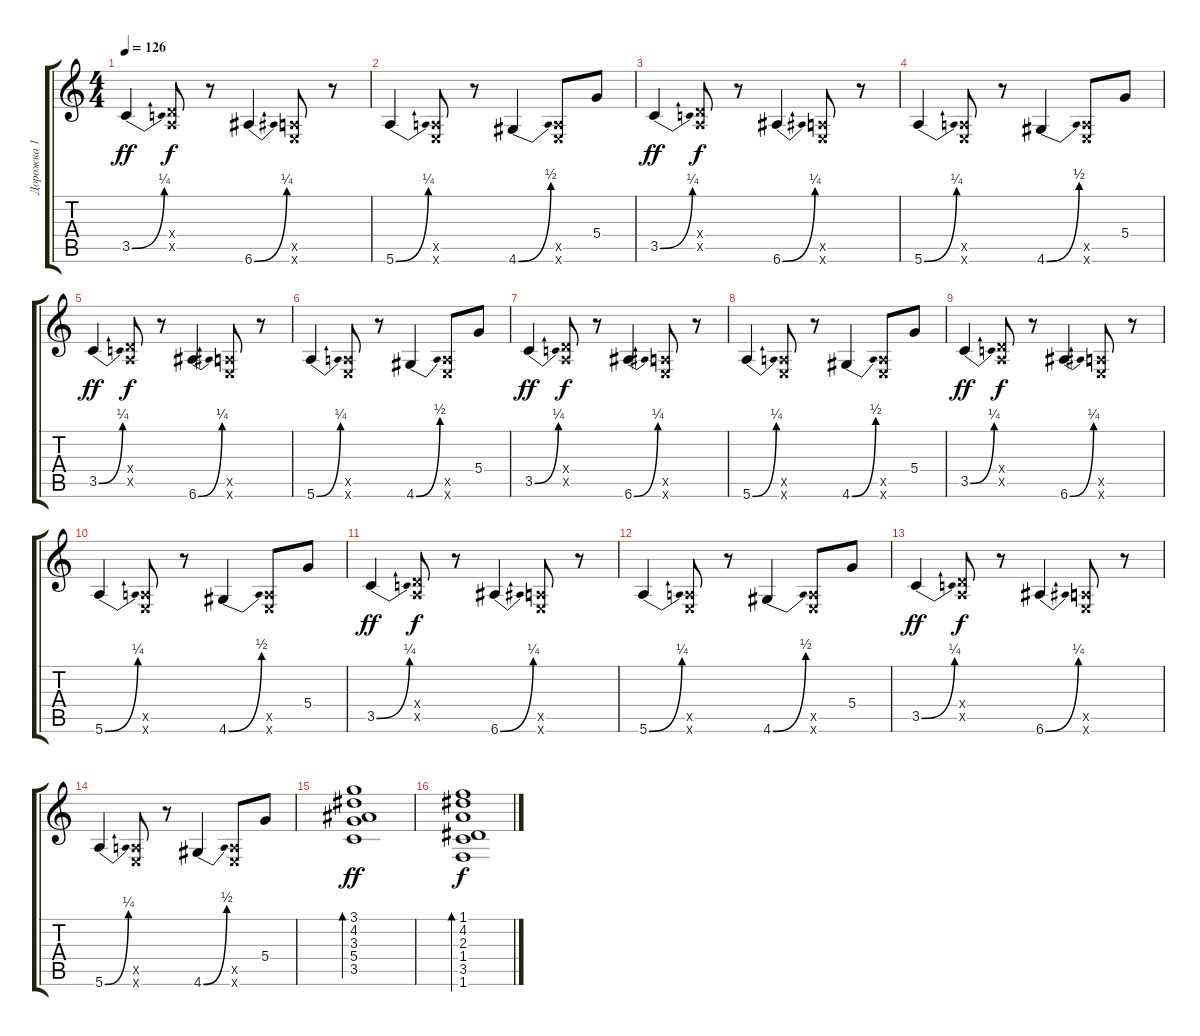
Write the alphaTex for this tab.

\track ("Дорожка 1" "Дорожка 1") {instrument acousticguitarsteel}
\staff {score tabs}
\tuning (E4 B3 G3 D3 A2 E2) {hide}
\ts (4 4)
\tempo 126
\clef g2
\ks c
3.5{be (bend 0 0 60 1)}.4{dy ff instrument acousticguitarsteel} (0.4{x} 0.5{x}).8{dy f} r.8 6.6{be (bend 0 0 60 1)}.4 (0.5{x} 0.6{x}).8 r.8 |
5.6{be (bend 0 0 60 1)}.4 (0.5{x} 0.6{x}).8 r.8 4.6{be (bend 0 0 60 2)}.4 (0.5{x} 0.6{x}).8 5.4.8 |
3.5{be (bend 0 0 60 1)}.4{dy ff} (0.4{x} 0.5{x}).8{dy f} r.8 6.6{be (bend 0 0 60 1)}.4 (0.5{x} 0.6{x}).8 r.8 |
5.6{be (bend 0 0 60 1)}.4 (0.5{x} 0.6{x}).8 r.8 4.6{be (bend 0 0 60 2)}.4 (0.5{x} 0.6{x}).8 5.4.8 |
3.5{be (bend 0 0 60 1)}.4{dy ff} (0.4{x} 0.5{x}).8{dy f} r.8 6.6{be (bend 0 0 60 1)}.4 (0.5{x} 0.6{x}).8 r.8 |
5.6{be (bend 0 0 60 1)}.4 (0.5{x} 0.6{x}).8 r.8 4.6{be (bend 0 0 60 2)}.4 (0.5{x} 0.6{x}).8 5.4.8 |
3.5{be (bend 0 0 60 1)}.4{dy ff} (0.4{x} 0.5{x}).8{dy f} r.8 6.6{be (bend 0 0 60 1)}.4 (0.5{x} 0.6{x}).8 r.8 |
5.6{be (bend 0 0 60 1)}.4 (0.5{x} 0.6{x}).8 r.8 4.6{be (bend 0 0 60 2)}.4 (0.5{x} 0.6{x}).8 5.4.8 |
3.5{be (bend 0 0 60 1)}.4{dy ff} (0.4{x} 0.5{x}).8{dy f} r.8 6.6{be (bend 0 0 60 1)}.4 (0.5{x} 0.6{x}).8 r.8 |
5.6{be (bend 0 0 60 1)}.4 (0.5{x} 0.6{x}).8 r.8 4.6{be (bend 0 0 60 2)}.4 (0.5{x} 0.6{x}).8 5.4.8 |
3.5{be (bend 0 0 60 1)}.4{dy ff} (0.4{x} 0.5{x}).8{dy f} r.8 6.6{be (bend 0 0 60 1)}.4 (0.5{x} 0.6{x}).8 r.8 |
5.6{be (bend 0 0 60 1)}.4 (0.5{x} 0.6{x}).8 r.8 4.6{be (bend 0 0 60 2)}.4 (0.5{x} 0.6{x}).8 5.4.8 |
3.5{be (bend 0 0 60 1)}.4{dy ff} (0.4{x} 0.5{x}).8{dy f} r.8 6.6{be (bend 0 0 60 1)}.4 (0.5{x} 0.6{x}).8 r.8 |
5.6{be (bend 0 0 60 1)}.4 (0.5{x} 0.6{x}).8 r.8 4.6{be (bend 0 0 60 2)}.4 (0.5{x} 0.6{x}).8 5.4.8 |
(3.1 4.2 3.3 5.4 3.5).1{bd 480 dy ff} |
(1.1 4.2 2.3 1.4 3.5 1.6).1{bd 480 dy f}
